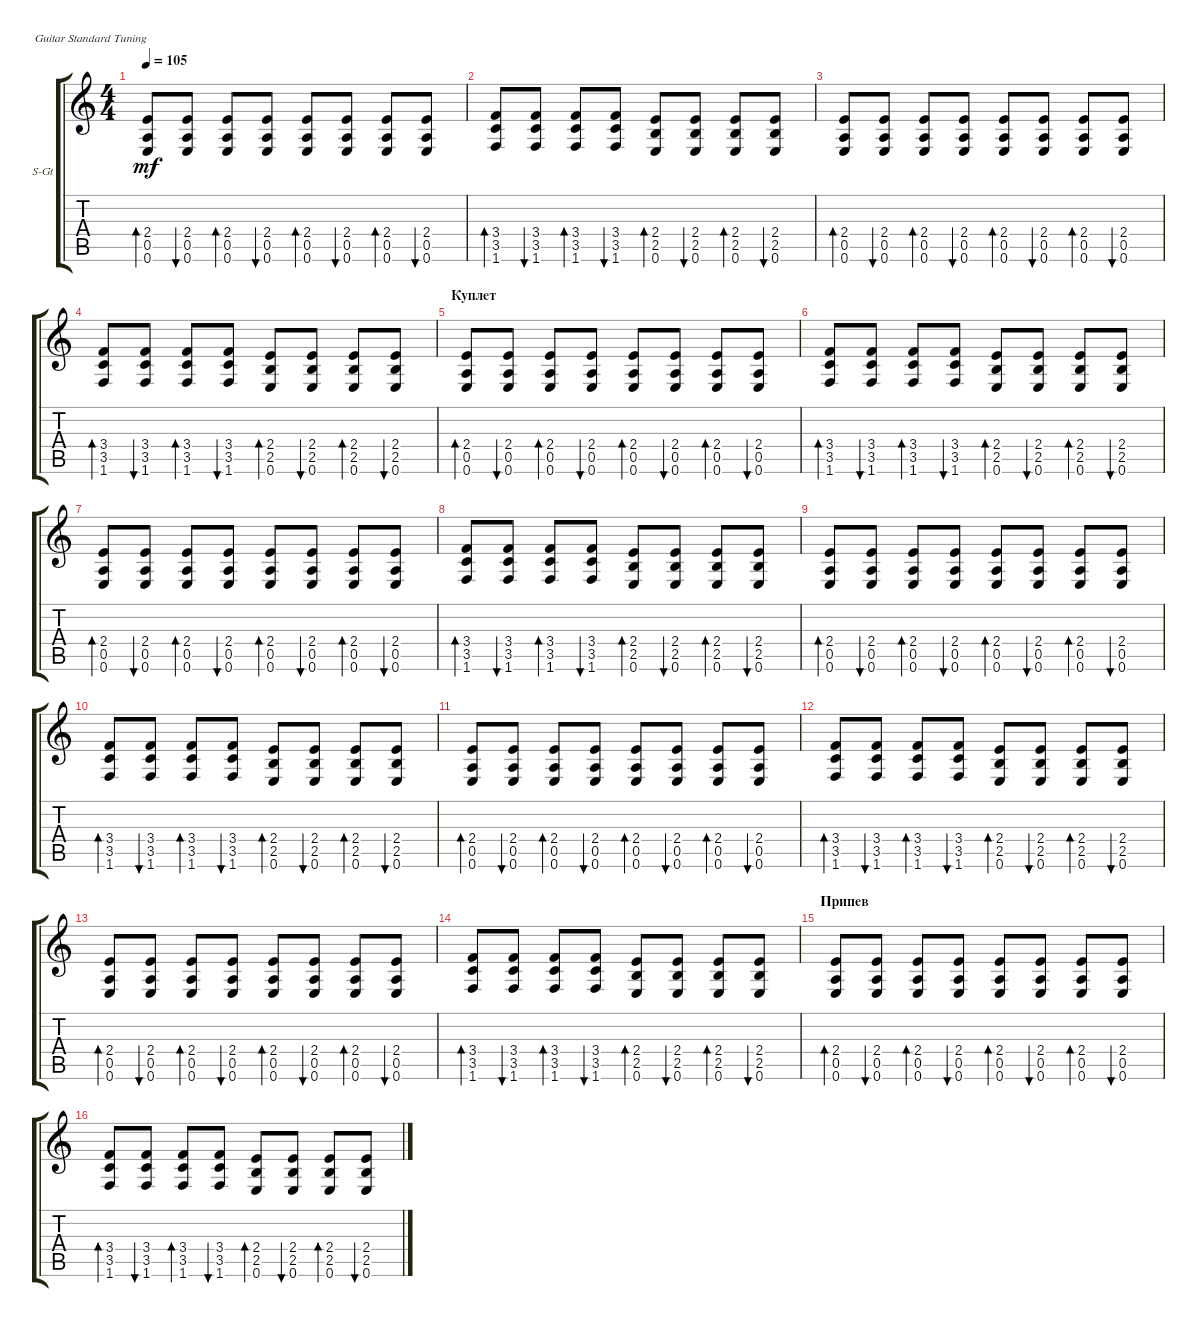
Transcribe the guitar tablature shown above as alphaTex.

\defaultSystemsLayout 4
\bracketExtendMode groupsimilarinstruments
\firstSystemTrackNameOrientation horizontal
\otherSystemsTrackNameOrientation horizontal
\track ("В. Бутусов (гитара)" "S-Gt") {mute instrument acousticguitarsteel}
\staff {score tabs}
\tuning (E4 B3 G3 D3 A2 E2)
\ts (4 4)
\tempo 105
\clef g2
\ks c
(0.6 0.5 2.4).8{bd 73 dy mf} (0.6 0.5 2.4).8{bu 72} (0.6 0.5 2.4).8{bd 73} (0.6 0.5 2.4).8{bu 72} (0.6 0.5 2.4).8{bd 73} (0.6 0.5 2.4).8{bu 72} (0.6 0.5 2.4).8{bd 73} (0.6 0.5 2.4).8{bu 72} |
(1.6 3.5 3.4).8{bd 72} (1.6 3.5 3.4).8{bu 72} (1.6 3.5 3.4).8{bd 72} (1.6 3.5 3.4).8{bu 72} (0.6 2.5 2.4).8{bd 72} (0.6 2.5 2.4).8{bu 72} (0.6 2.5 2.4).8{bd 72} (0.6 2.5 2.4).8{bu 72} |
(0.6 0.5 2.4).8{bd 73} (0.6 0.5 2.4).8{bu 72} (0.6 0.5 2.4).8{bd 73} (0.6 0.5 2.4).8{bu 72} (0.6 0.5 2.4).8{bd 73} (0.6 0.5 2.4).8{bu 72} (0.6 0.5 2.4).8{bd 73} (0.6 0.5 2.4).8{bu 72} |
(1.6 3.5 3.4).8{bd 72} (1.6 3.5 3.4).8{bu 72} (1.6 3.5 3.4).8{bd 72} (1.6 3.5 3.4).8{bu 72} (0.6 2.5 2.4).8{bd 72} (0.6 2.5 2.4).8{bu 72} (0.6 2.5 2.4).8{bd 72} (0.6 2.5 2.4).8{bu 72} |
\section ("" "Куплет")
(0.6 0.5 2.4).8{bd 73} (0.6 0.5 2.4).8{bu 72} (0.6 0.5 2.4).8{bd 73} (0.6 0.5 2.4).8{bu 72} (0.6 0.5 2.4).8{bd 73} (0.6 0.5 2.4).8{bu 72} (0.6 0.5 2.4).8{bd 73} (0.6 0.5 2.4).8{bu 72} |
(1.6 3.5 3.4).8{bd 72} (1.6 3.5 3.4).8{bu 72} (1.6 3.5 3.4).8{bd 72} (1.6 3.5 3.4).8{bu 72} (0.6 2.5 2.4).8{bd 72} (0.6 2.5 2.4).8{bu 72} (0.6 2.5 2.4).8{bd 72} (0.6 2.5 2.4).8{bu 72} |
(0.6 0.5 2.4).8{bd 73} (0.6 0.5 2.4).8{bu 72} (0.6 0.5 2.4).8{bd 73} (0.6 0.5 2.4).8{bu 72} (0.6 0.5 2.4).8{bd 73} (0.6 0.5 2.4).8{bu 72} (0.6 0.5 2.4).8{bd 73} (0.6 0.5 2.4).8{bu 72} |
(1.6 3.5 3.4).8{bd 72} (1.6 3.5 3.4).8{bu 72} (1.6 3.5 3.4).8{bd 72} (1.6 3.5 3.4).8{bu 72} (0.6 2.5 2.4).8{bd 72} (0.6 2.5 2.4).8{bu 72} (0.6 2.5 2.4).8{bd 72} (0.6 2.5 2.4).8{bu 72} |
(0.6 0.5 2.4).8{bd 73} (0.6 0.5 2.4).8{bu 72} (0.6 0.5 2.4).8{bd 73} (0.6 0.5 2.4).8{bu 72} (0.6 0.5 2.4).8{bd 73} (0.6 0.5 2.4).8{bu 72} (0.6 0.5 2.4).8{bd 73} (0.6 0.5 2.4).8{bu 72} |
(1.6 3.5 3.4).8{bd 72} (1.6 3.5 3.4).8{bu 72} (1.6 3.5 3.4).8{bd 72} (1.6 3.5 3.4).8{bu 72} (0.6 2.5 2.4).8{bd 72} (0.6 2.5 2.4).8{bu 72} (0.6 2.5 2.4).8{bd 72} (0.6 2.5 2.4).8{bu 72} |
(0.6 0.5 2.4).8{bd 73} (0.6 0.5 2.4).8{bu 72} (0.6 0.5 2.4).8{bd 73} (0.6 0.5 2.4).8{bu 72} (0.6 0.5 2.4).8{bd 73} (0.6 0.5 2.4).8{bu 72} (0.6 0.5 2.4).8{bd 73} (0.6 0.5 2.4).8{bu 72} |
(1.6 3.5 3.4).8{bd 72} (1.6 3.5 3.4).8{bu 72} (1.6 3.5 3.4).8{bd 72} (1.6 3.5 3.4).8{bu 72} (0.6 2.5 2.4).8{bd 72} (0.6 2.5 2.4).8{bu 72} (0.6 2.5 2.4).8{bd 72} (0.6 2.5 2.4).8{bu 72} |
(0.6 0.5 2.4).8{bd 73} (0.6 0.5 2.4).8{bu 72} (0.6 0.5 2.4).8{bd 73} (0.6 0.5 2.4).8{bu 72} (0.6 0.5 2.4).8{bd 73} (0.6 0.5 2.4).8{bu 72} (0.6 0.5 2.4).8{bd 73} (0.6 0.5 2.4).8{bu 72} |
(1.6 3.5 3.4).8{bd 72} (1.6 3.5 3.4).8{bu 72} (1.6 3.5 3.4).8{bd 72} (1.6 3.5 3.4).8{bu 72} (0.6 2.5 2.4).8{bd 72} (0.6 2.5 2.4).8{bu 72} (0.6 2.5 2.4).8{bd 72} (0.6 2.5 2.4).8{bu 72} |
\section ("" "Припев")
(0.6 0.5 2.4).8{bd 73} (0.6 0.5 2.4).8{bu 72} (0.6 0.5 2.4).8{bd 73} (0.6 0.5 2.4).8{bu 72} (0.6 0.5 2.4).8{bd 73} (0.6 0.5 2.4).8{bu 72} (0.6 0.5 2.4).8{bd 73} (0.6 0.5 2.4).8{bu 72} |
(1.6 3.5 3.4).8{bd 72} (1.6 3.5 3.4).8{bu 72} (1.6 3.5 3.4).8{bd 72} (1.6 3.5 3.4).8{bu 72} (0.6 2.5 2.4).8{bd 72} (0.6 2.5 2.4).8{bu 72} (0.6 2.5 2.4).8{bd 72} (0.6 2.5 2.4).8{bu 72}
